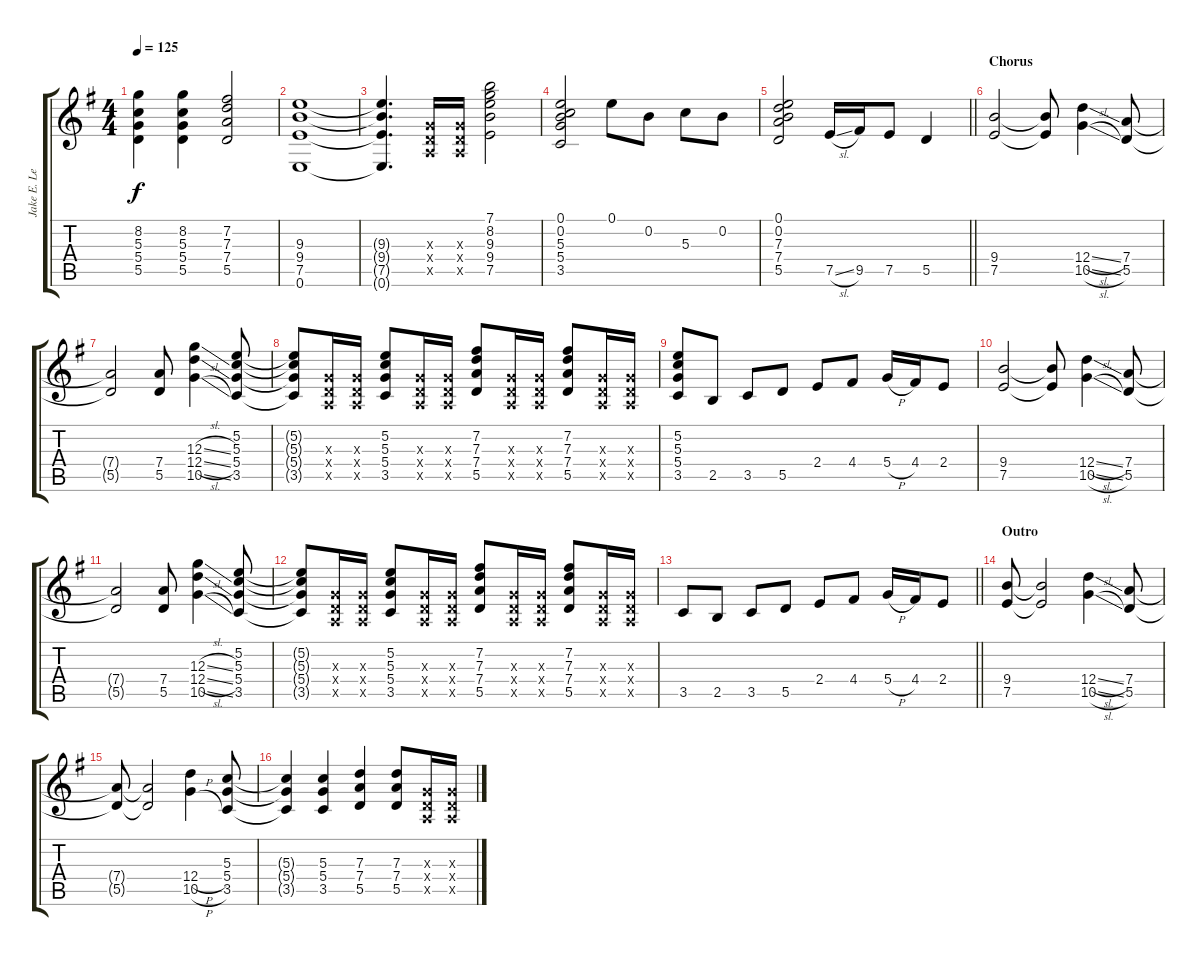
\track ("Jake E. Lee " "Jake E. Le") {instrument distortionguitar}
\staff {score tabs}
\tuning (E4 B3 G3 D3 A2 E2) {hide}
\ts (4 4)
\tempo 125
\clef g2
\ks eminor
(8.2 5.3 5.4 5.5).4{dy f} (8.2 5.3 5.4 5.5).4 (7.2 7.3 7.4 5.5).2 |
(9.3 9.4 7.5 0.6).1 |
(9.3{t} 9.4{t} 7.5{t} 0.6{t}).4{d} (0.3{x} 0.4{x} 0.5{x}).16 (0.3{x} 0.4{x} 0.5{x}).16 (7.1 8.2 9.3 9.4 7.5).2 |
(0.1 0.2 5.3 5.4 3.5).2 0.1.8 0.2.8 5.3.8 0.2.8 |
\barLineRight lightlight
(0.1 0.2 7.3 7.4 5.5).2 7.5{sl}.16 9.5.16 7.5.8 5.5.4 |
\section ("" "Chorus")
(9.4 7.5).2 (9.4{t} 7.5{t}).8 (12.4{sl} 10.5{sl}).4 (7.4 5.5).8 |
(7.4{t} 5.5{t}).2 (7.4 5.5).8 (12.3{sl} 12.4{sl} 10.5{sl}).4 (5.2 5.3 5.4 3.5).8 |
(5.2{t} 5.3{t} 5.4{t} 3.5{t}).8 (0.3{x} 0.4{x} 0.5{x}).16 (0.3{x} 0.4{x} 0.5{x}).16 (5.2 5.3 5.4 3.5).8 (0.3{x} 0.4{x} 0.5{x}).16 (0.3{x} 0.4{x} 0.5{x}).16 (7.2 7.3 7.4 5.5).8 (0.3{x} 0.4{x} 0.5{x}).16 (0.3{x} 0.4{x} 0.5{x}).16 (7.2 7.3 7.4 5.5).8 (0.3{x} 0.4{x} 0.5{x}).16 (0.3{x} 0.4{x} 0.5{x}).16 |
(5.2 5.3 5.4 3.5).8 2.5.8 3.5.8 5.5.8 2.4.8 4.4.8 5.4{h}.16 4.4.16 2.4.8 |
(9.4 7.5).2 (9.4{t} 7.5{t}).8 (12.4{sl} 10.5{sl}).4 (7.4 5.5).8 |
(7.4{t} 5.5{t}).2 (7.4 5.5).8 (12.3{sl} 12.4{sl} 10.5{sl}).4 (5.2 5.3 5.4 3.5).8 |
(5.2{t} 5.3{t} 5.4{t} 3.5{t}).8 (0.3{x} 0.4{x} 0.5{x}).16 (0.3{x} 0.4{x} 0.5{x}).16 (5.2 5.3 5.4 3.5).8 (0.3{x} 0.4{x} 0.5{x}).16 (0.3{x} 0.4{x} 0.5{x}).16 (7.2 7.3 7.4 5.5).8 (0.3{x} 0.4{x} 0.5{x}).16 (0.3{x} 0.4{x} 0.5{x}).16 (7.2 7.3 7.4 5.5).8 (0.3{x} 0.4{x} 0.5{x}).16 (0.3{x} 0.4{x} 0.5{x}).16 |
\barLineRight lightlight
3.5.8 2.5.8 3.5.8 5.5.8 2.4.8 4.4.8 5.4{h}.16 4.4.16 2.4.8 |
\section ("" "Outro")
(9.4 7.5).8 (9.4{t} 7.5{t}).2 (12.4{sl} 10.5{sl}).4 (7.4 5.5).8 |
(7.4{t} 5.5{t}).8 (7.4{t} 5.5{t}).2 (12.4{h} 10.5{h}).4 (5.3 5.4 3.5).8 |
(5.3{t} 5.4{t} 3.5{t}).4 (5.3 5.4 3.5).4 (7.3 7.4 5.5).4 (7.3 7.4 5.5).8 (0.3{x} 0.4{x} 0.5{x}).16 (0.3{x} 0.4{x} 0.5{x}).16
